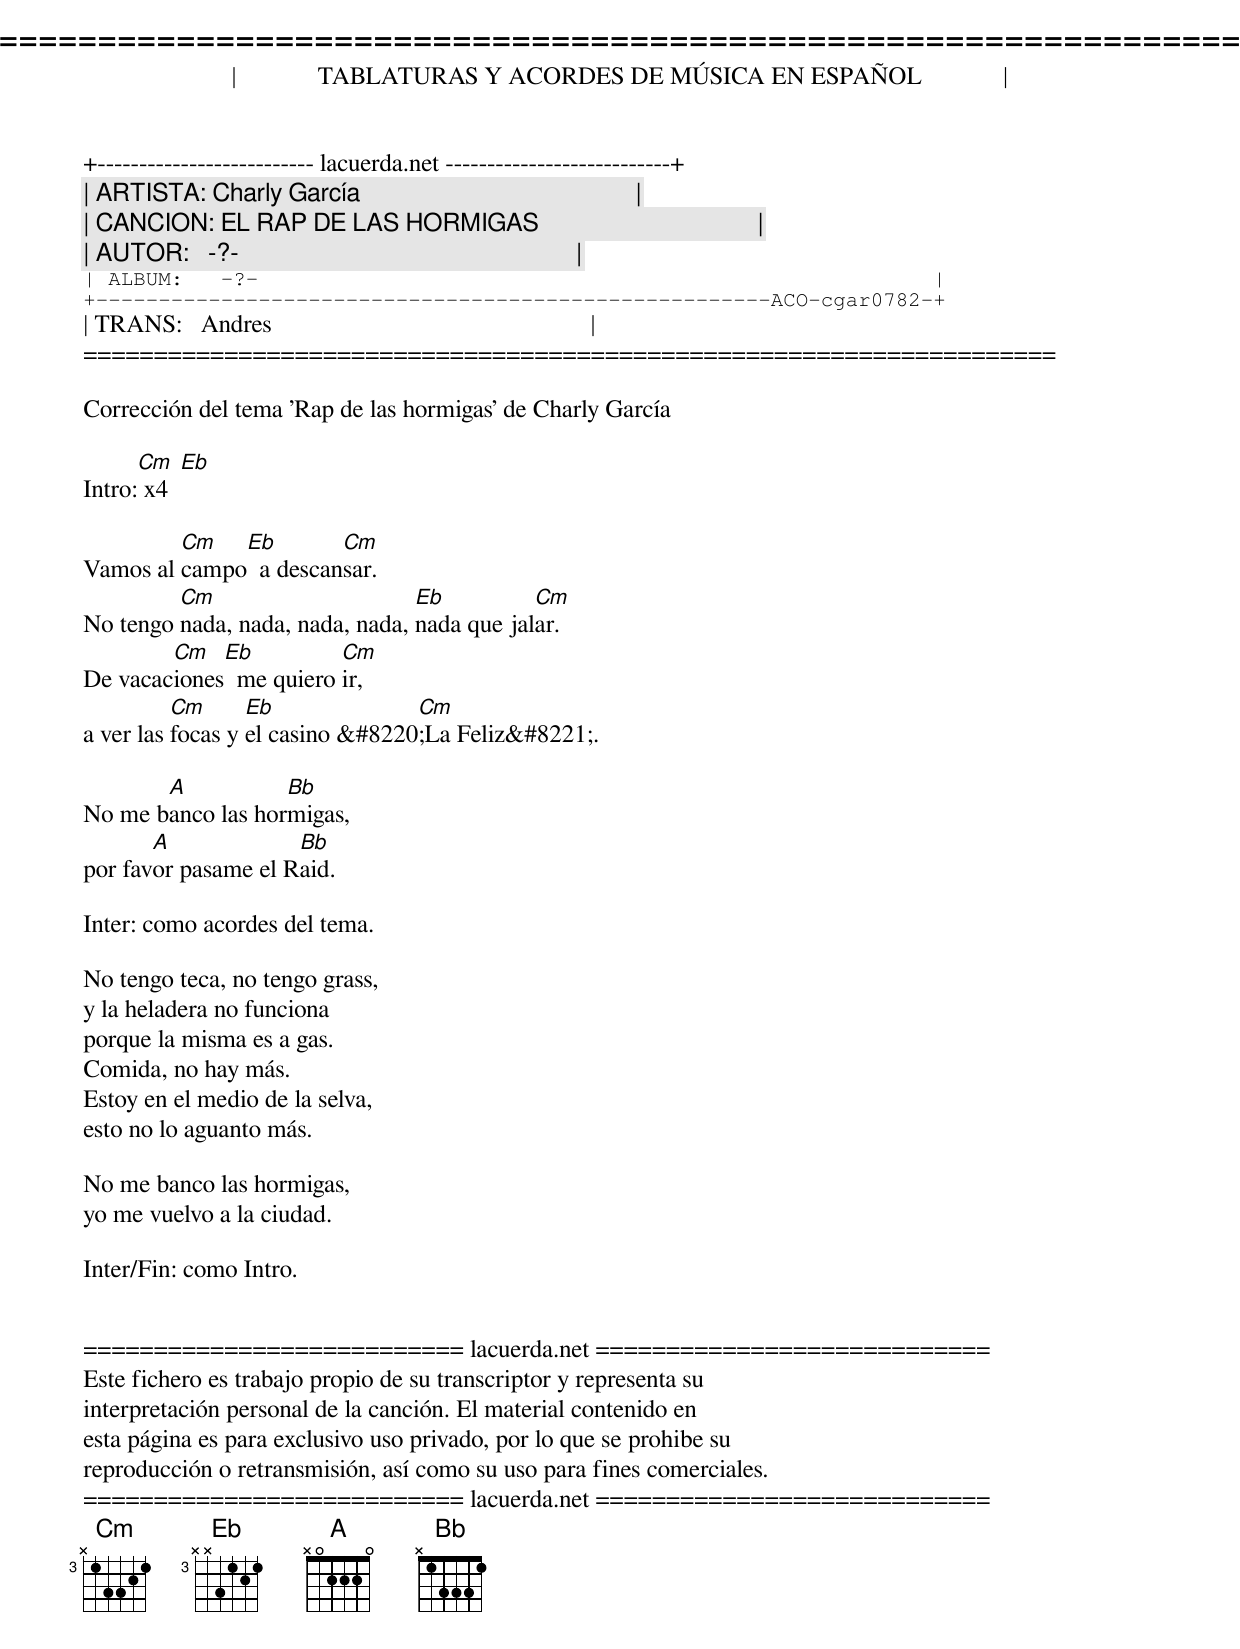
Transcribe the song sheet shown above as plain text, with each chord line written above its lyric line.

=====================================================================
|             TABLATURAS Y ACORDES DE MÚSICA EN ESPAÑOL             |
+-------------------------- lacuerda.net ---------------------------+
| ARTISTA: Charly García                                            |
| CANCION: EL RAP DE LAS HORMIGAS                                   |
| AUTOR:   -?-                                                      |
| ALBUM:   -?-                                                      |
+------------------------------------------------------ACO-cgar0782-+
| TRANS:   Andres                                                   |
=====================================================================

Corrección del tema 'Rap de las hormigas' de Charly García

Intro:[Cm  Eb] x4

         Cm   Eb        Cm
Vamos al campo  a descansar.
         Cm                      Eb          Cm
No tengo nada, nada, nada, nada, nada que jalar.
        Cm   Eb          Cm
De vacaciones  me quiero ir,
          Cm      Eb              Cm
a ver las focas y el casino &#8220;La Feliz&#8221;.

       A           Bb
No me banco las hormigas,
       A             Bb
por favor pasame el Raid.

Inter: como acordes del tema.

No tengo teca, no tengo grass,
y la heladera no funciona
porque la misma es a gas.
Comida, no hay más.
Estoy en el medio de la selva,
esto no lo aguanto más.

No me banco las hormigas,
yo me vuelvo a la ciudad.

Inter/Fin: como Intro.


=========================== lacuerda.net ============================
Este fichero es trabajo propio de su transcriptor y representa su
interpretación personal de la canción. El material contenido en
esta página es para exclusivo uso privado, por lo que se prohibe su
reproducción o retransmisión, así como su uso para fines comerciales.
=========================== lacuerda.net ============================
